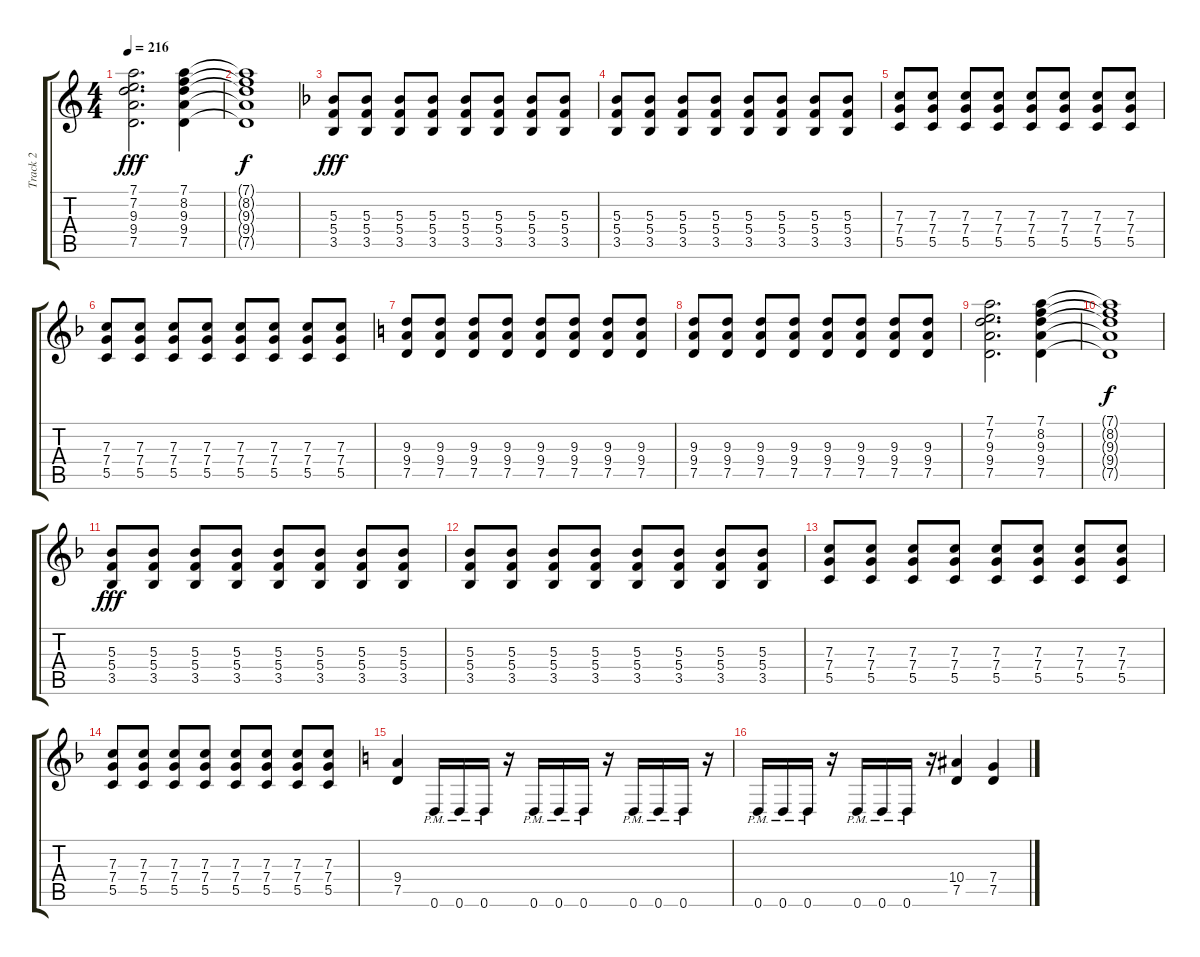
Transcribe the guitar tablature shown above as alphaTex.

\track ("Track 2" "Track 2") {instrument distortionguitar}
\staff {score tabs}
\tuning (D4 A3 F3 C3 G2 D2) {hide}
\ts (4 4)
\tempo 216
\clef g2
\ks c
(7.1 7.2 9.3 9.4 7.5).2{d dy fff} (7.1 8.2 9.3 9.4 7.5).4 |
(7.1{t} 8.2{t} 9.3{t} 9.4{t} 7.5{t}).1{dy f} |
\ks f
(5.3 5.4 3.5).8{dy fff} (5.3 5.4 3.5).8 (5.3 5.4 3.5).8 (5.3 5.4 3.5).8 (5.3 5.4 3.5).8 (5.3 5.4 3.5).8 (5.3 5.4 3.5).8 (5.3 5.4 3.5).8 |
(5.3 5.4 3.5).8 (5.3 5.4 3.5).8 (5.3 5.4 3.5).8 (5.3 5.4 3.5).8 (5.3 5.4 3.5).8 (5.3 5.4 3.5).8 (5.3 5.4 3.5).8 (5.3 5.4 3.5).8 |
(7.3 7.4 5.5).8 (7.3 7.4 5.5).8 (7.3 7.4 5.5).8 (7.3 7.4 5.5).8 (7.3 7.4 5.5).8 (7.3 7.4 5.5).8 (7.3 7.4 5.5).8 (7.3 7.4 5.5).8 |
(7.3 7.4 5.5).8 (7.3 7.4 5.5).8 (7.3 7.4 5.5).8 (7.3 7.4 5.5).8 (7.3 7.4 5.5).8 (7.3 7.4 5.5).8 (7.3 7.4 5.5).8 (7.3 7.4 5.5).8 |
\ks c
(9.3 9.4 7.5).8 (9.3 9.4 7.5).8 (9.3 9.4 7.5).8 (9.3 9.4 7.5).8 (9.3 9.4 7.5).8 (9.3 9.4 7.5).8 (9.3 9.4 7.5).8 (9.3 9.4 7.5).8 |
(9.3 9.4 7.5).8 (9.3 9.4 7.5).8 (9.3 9.4 7.5).8 (9.3 9.4 7.5).8 (9.3 9.4 7.5).8 (9.3 9.4 7.5).8 (9.3 9.4 7.5).8 (9.3 9.4 7.5).8 |
(7.1 7.2 9.3 9.4 7.5).2{d} (7.1 8.2 9.3 9.4 7.5).4 |
(7.1{t} 8.2{t} 9.3{t} 9.4{t} 7.5{t}).1{dy f} |
\ks f
(5.3 5.4 3.5).8{dy fff} (5.3 5.4 3.5).8 (5.3 5.4 3.5).8 (5.3 5.4 3.5).8 (5.3 5.4 3.5).8 (5.3 5.4 3.5).8 (5.3 5.4 3.5).8 (5.3 5.4 3.5).8 |
(5.3 5.4 3.5).8 (5.3 5.4 3.5).8 (5.3 5.4 3.5).8 (5.3 5.4 3.5).8 (5.3 5.4 3.5).8 (5.3 5.4 3.5).8 (5.3 5.4 3.5).8 (5.3 5.4 3.5).8 |
(7.3 7.4 5.5).8 (7.3 7.4 5.5).8 (7.3 7.4 5.5).8 (7.3 7.4 5.5).8 (7.3 7.4 5.5).8 (7.3 7.4 5.5).8 (7.3 7.4 5.5).8 (7.3 7.4 5.5).8 |
(7.3 7.4 5.5).8 (7.3 7.4 5.5).8 (7.3 7.4 5.5).8 (7.3 7.4 5.5).8 (7.3 7.4 5.5).8 (7.3 7.4 5.5).8 (7.3 7.4 5.5).8 (7.3 7.4 5.5).8 |
\ks c
(9.4 7.5).4 0.6{pm}.16 0.6{pm}.16 0.6{pm}.16 r.16 0.6{pm}.16 0.6{pm}.16 0.6{pm}.16 r.16 0.6{pm}.16 0.6{pm}.16 0.6{pm}.16 r.16 |
0.6{pm}.16 0.6{pm}.16 0.6{pm}.16 r.16 0.6{pm}.16 0.6{pm}.16 0.6{pm}.16 r.16 (10.4 7.5).4 (7.4 7.5).4
